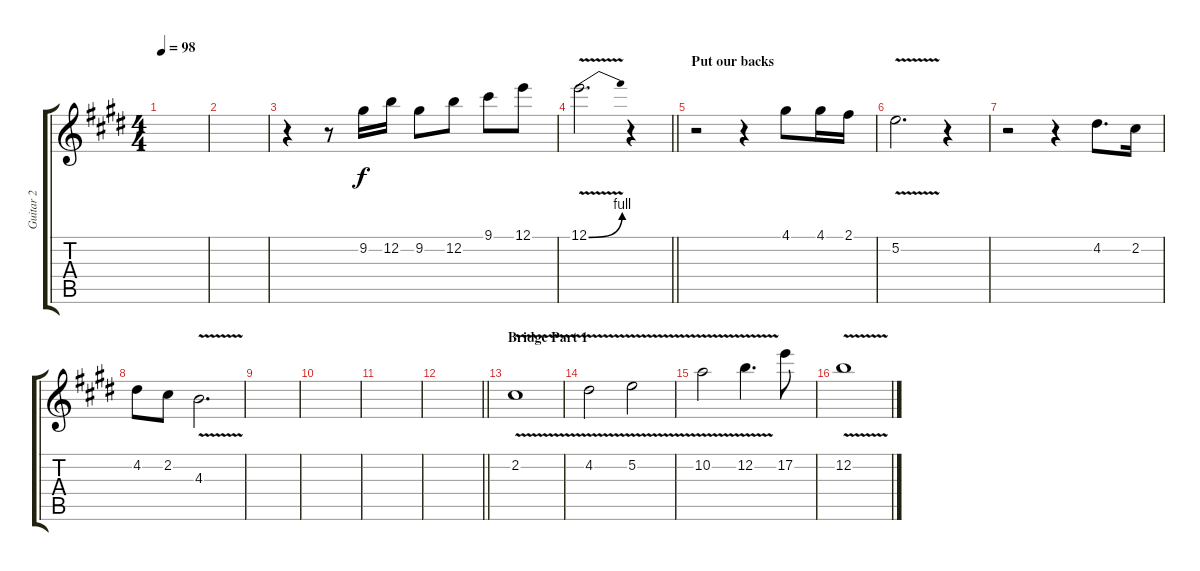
\track ("Guitar 2" "Guitar 2") {instrument distortionguitar}
\staff {score tabs}
\tuning (E4 B3 G3 D3 A2 E2) {hide}
\ts (4 4)
\tempo 98
\clef g2
\ks c#minor
|
|
r.4 r.8 9.2.16 12.2.16 9.2.8 12.2.8 9.1.8 12.1.8 |
\barLineRight lightlight
12.1{be (bend 0 0 60 4) v}.2{d} r.4 |
\section ("" "Put our backs")
r.2 r.4 4.1.8 4.1.16 2.1.16 |
5.2{v}.2{d} r.4 |
r.2 r.4 4.2.8{d} 2.2.16 |
4.2.8 2.2.8 4.3{v}.2{d} |
|
|
|
\barLineRight lightlight
|
\section ("" "Bridge Part 1")
2.2{v}.1 |
4.2{v}.2 5.2{v}.2 |
10.2{v}.2 12.2{v}.4{d} 17.2.8 |
12.2{v}.1
